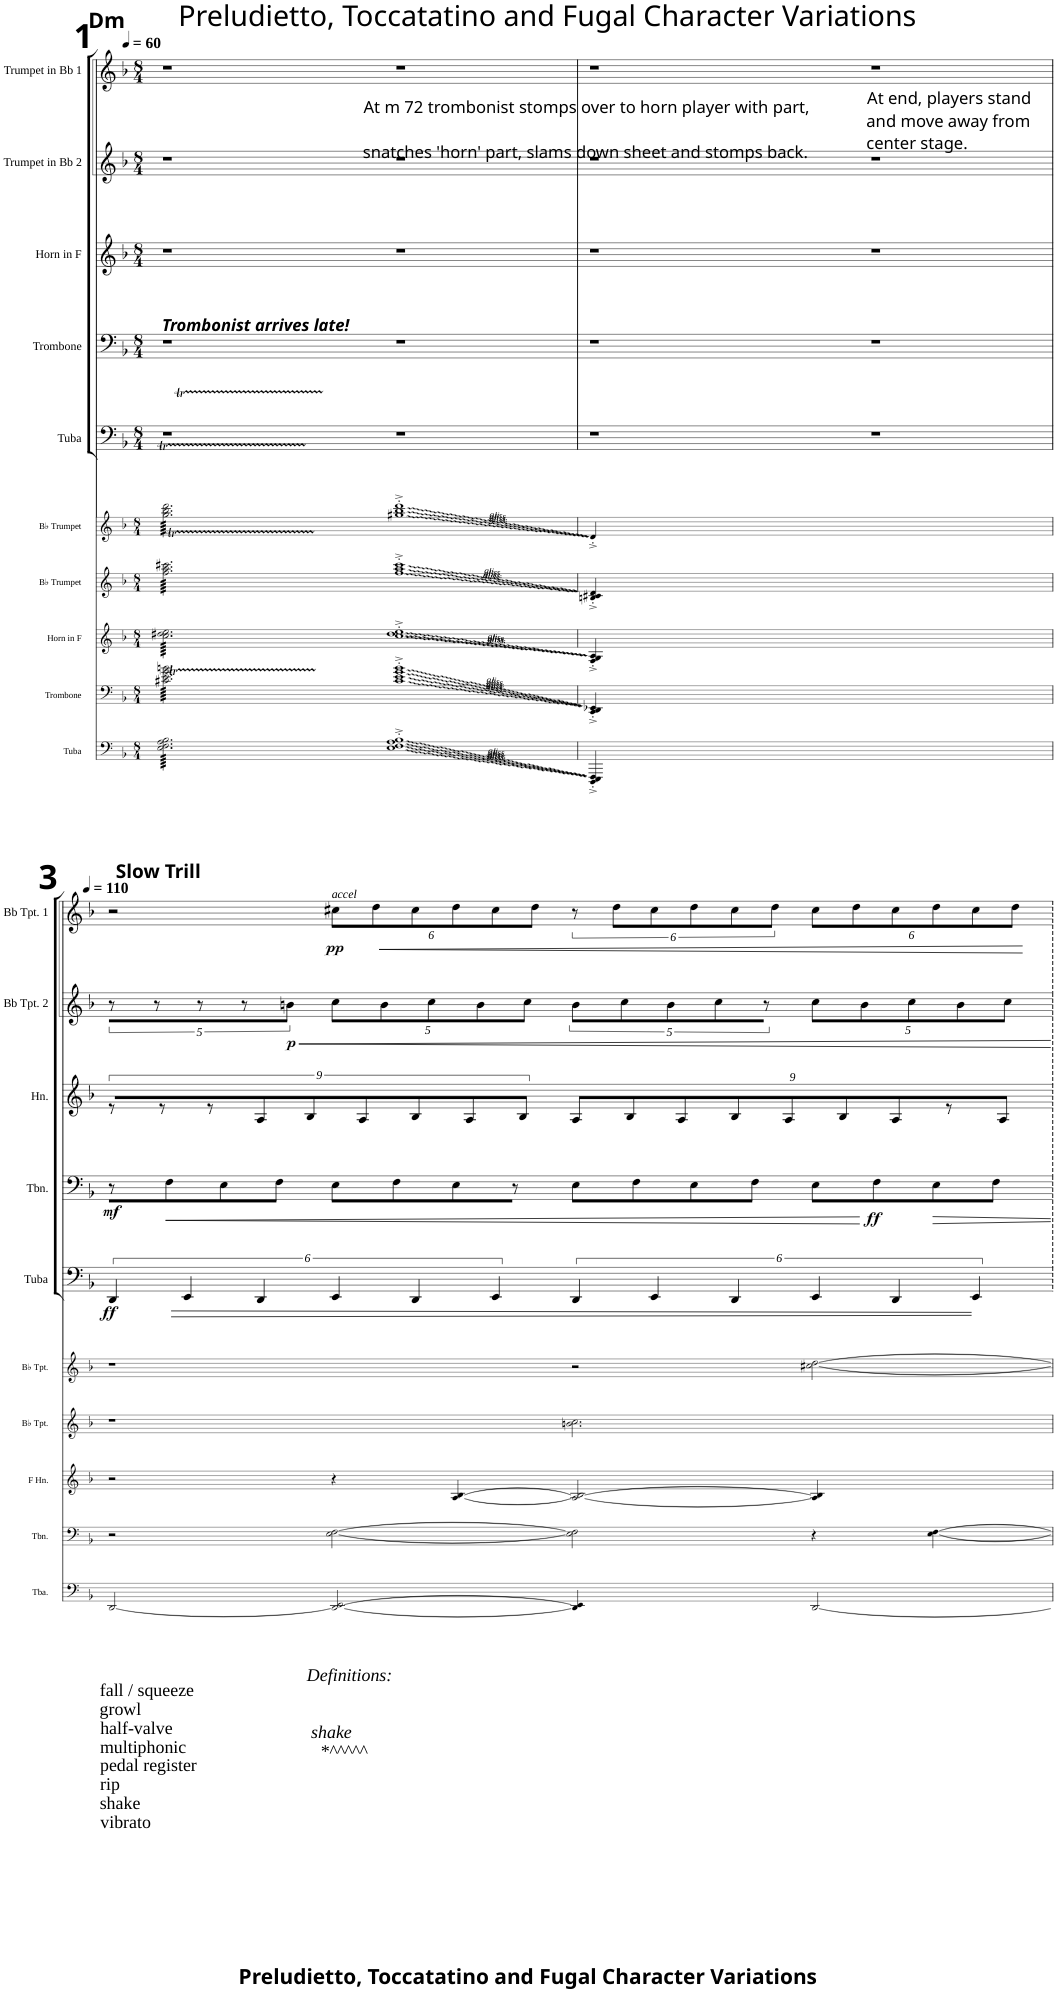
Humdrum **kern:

**kern	**kern	**kern	**kern	**kern	**kern	**dynam	**kern	**dynam	**kern	**kern	**dynam	**kern	**dynam
*part10	*part9	*part8	*part7	*part6	*part5	*part5	*part4	*part4	*part3	*part2	*part2	*part1	*part1
*staff10	*staff9	*staff8	*staff7	*staff6	*staff5	*staff5	*staff4	*staff4	*staff3	*staff2	*staff2	*staff1	*staff1
*I"Tuba	*I"Trombone	*I"Horn in F	*I"Bb Trumpet	*I"Bb Trumpet	*I"Tuba	*	*I"Trombone	*	*I"Horn in F	*I"Trumpet in Bb 2	*	*I"Trumpet in Bb 1	*
*I'Tba.	*I'Tbn.	*	*I'Bb Tpt.	*I'Bb Tpt.	*I'Tuba	*	*I'Tbn.	*	*I'Hn.	*	*	*	*
*stria5	*stria5	*stria5	*stria5	*stria5	*	*	*	*	*	*	*	*	*
*clefF4	*clefF4	*clefG2	*clefG2	*clefG2	*clefF4	*	*clefF4	*	*clefG2	*clefG2	*	*clefG2	*
*	*	*ITrd4c7	*ITrd1c2	*ITrd1c2	*	*	*	*	*ITrd4c7	*ITrd1c2	*	*ITrd1c2	*
*k[b-]	*k[b-]	*k[b-]	*k[b-]	*k[b-]	*k[b-]	*	*k[b-]	*	*k[b-]	*k[b-]	*	*k[b-]	*
*M8/4	*M8/4	*M8/4	*M8/4	*M8/4	*M8/4	*	*M8/4	*	*M8/4	*M8/4	*	*M8/4	*
*MM60	*MM60	*MM60	*MM60	*MM60	*MM60	*	*MM60	*	*MM60	*MM60	*	*MM60	*
=1	=1	=1	=1	=1	=1	=1	=1	=1	=1	=1	=1	=1	=1
!	!	!	!	!	!	!	!	!	!	!	!	!LO:TX:a:B:t=Dm	!
!	!	!	!	!	!	!	!LO:TX:a:Bi:t=Trombonist arrives late!	!	!	!	!	!	!
*tremolo	*	*	*	*	*	*	*	*	*	*	*	*	*
*	*tremolo	*	*	*	*	*	*	*	*	*	*	*	*
*	*	*tremolo	*	*	*	*	*	*	*	*	*	*	*
*	*	*	*tremolo	*	*	*	*	*	*	*	*	*	*
*	*	*	*	*tremolo	*	*	*	*	*	*	*	*	*
64E\T 64F\T 64A\T 64B-\TLLLL	64c#X\ 64e\ 64g\ 64bn\LLLL	64cc\T 64dd#X\T 64ee\TLLLL	64ff\T 64aa\T 64ccc#X\TLLLL	64gg\T 64bb-\T 64ddd\TLLLL	1r	.	1r	.	1r	1r	.	1r	.
64E\T 64F\T 64A\T 64B-\T	64c#X\ 64e\ 64g\ 64bn\	64cc\T 64dd#X\T 64ee\T	64ff\T 64aa\T 64ccc#X\T	64gg\T 64bb-\T 64ddd\T	.	.	.	.	.	.	.	.	.
64E\T 64F\T 64A\T 64B-\T	64c#X\ 64e\ 64g\ 64bn\	64cc\T 64dd#X\T 64ee\T	64ff\T 64aa\T 64ccc#X\T	64gg\T 64bb-\T 64ddd\T	.	.	.	.	.	.	.	.	.
64E\T 64F\T 64A\T 64B-\T	64c#X\ 64e\ 64g\ 64bn\	64cc\T 64dd#X\T 64ee\T	64ff\T 64aa\T 64ccc#X\T	64gg\T 64bb-\T 64ddd\T	.	.	.	.	.	.	.	.	.
64E\T 64F\T 64A\T 64B-\T	64c#X\ 64e\ 64g\ 64bn\	64cc\T 64dd#X\T 64ee\T	64ff\T 64aa\T 64ccc#X\T	64gg\T 64bb-\T 64ddd\T	.	.	.	.	.	.	.	.	.
64E\T 64F\T 64A\T 64B-\T	64c#X\ 64e\ 64g\ 64bn\	64cc\T 64dd#X\T 64ee\T	64ff\T 64aa\T 64ccc#X\T	64gg\T 64bb-\T 64ddd\T	.	.	.	.	.	.	.	.	.
64E\T 64F\T 64A\T 64B-\T	64c#X\ 64e\ 64g\ 64bn\	64cc\T 64dd#X\T 64ee\T	64ff\T 64aa\T 64ccc#X\T	64gg\T 64bb-\T 64ddd\T	.	.	.	.	.	.	.	.	.
64E\T 64F\T 64A\T 64B-\T	64c#X\ 64e\ 64g\ 64bn\	64cc\T 64dd#X\T 64ee\T	64ff\T 64aa\T 64ccc#X\T	64gg\T 64bb-\T 64ddd\T	.	.	.	.	.	.	.	.	.
64E\T 64F\T 64A\T 64B-\T	64c#X\ 64e\ 64g\ 64bn\	64cc\T 64dd#X\T 64ee\T	64ff\T 64aa\T 64ccc#X\T	64gg\T 64bb-\T 64ddd\T	.	.	.	.	.	.	.	.	.
64E\T 64F\T 64A\T 64B-\T	64c#X\ 64e\ 64g\ 64bn\	64cc\T 64dd#X\T 64ee\T	64ff\T 64aa\T 64ccc#X\T	64gg\T 64bb-\T 64ddd\T	.	.	.	.	.	.	.	.	.
64E\T 64F\T 64A\T 64B-\T	64c#X\ 64e\ 64g\ 64bn\	64cc\T 64dd#X\T 64ee\T	64ff\T 64aa\T 64ccc#X\T	64gg\T 64bb-\T 64ddd\T	.	.	.	.	.	.	.	.	.
64E\T 64F\T 64A\T 64B-\T	64c#X\ 64e\ 64g\ 64bn\	64cc\T 64dd#X\T 64ee\T	64ff\T 64aa\T 64ccc#X\T	64gg\T 64bb-\T 64ddd\T	.	.	.	.	.	.	.	.	.
64E\T 64F\T 64A\T 64B-\T	64c#X\ 64e\ 64g\ 64bn\	64cc\T 64dd#X\T 64ee\T	64ff\T 64aa\T 64ccc#X\T	64gg\T 64bb-\T 64ddd\T	.	.	.	.	.	.	.	.	.
64E\T 64F\T 64A\T 64B-\T	64c#X\ 64e\ 64g\ 64bn\	64cc\T 64dd#X\T 64ee\T	64ff\T 64aa\T 64ccc#X\T	64gg\T 64bb-\T 64ddd\T	.	.	.	.	.	.	.	.	.
64E\T 64F\T 64A\T 64B-\T	64c#X\ 64e\ 64g\ 64bn\	64cc\T 64dd#X\T 64ee\T	64ff\T 64aa\T 64ccc#X\T	64gg\T 64bb-\T 64ddd\T	.	.	.	.	.	.	.	.	.
64E\T 64F\T 64A\T 64B-\T	64c#X\ 64e\ 64g\ 64bn\	64cc\T 64dd#X\T 64ee\T	64ff\T 64aa\T 64ccc#X\T	64gg\T 64bb-\T 64ddd\T	.	.	.	.	.	.	.	.	.
64E\T 64F\T 64A\T 64B-\T	64c#X\ 64e\ 64g\ 64bn\	64cc\T 64dd#X\T 64ee\T	64ff\T 64aa\T 64ccc#X\T	64gg\T 64bb-\T 64ddd\T	.	.	.	.	.	.	.	.	.
64E\T 64F\T 64A\T 64B-\T	64c#X\ 64e\ 64g\ 64bn\	64cc\T 64dd#X\T 64ee\T	64ff\T 64aa\T 64ccc#X\T	64gg\T 64bb-\T 64ddd\T	.	.	.	.	.	.	.	.	.
64E\T 64F\T 64A\T 64B-\T	64c#X\ 64e\ 64g\ 64bn\	64cc\T 64dd#X\T 64ee\T	64ff\T 64aa\T 64ccc#X\T	64gg\T 64bb-\T 64ddd\T	.	.	.	.	.	.	.	.	.
64E\T 64F\T 64A\T 64B-\T	64c#X\ 64e\ 64g\ 64bn\	64cc\T 64dd#X\T 64ee\T	64ff\T 64aa\T 64ccc#X\T	64gg\T 64bb-\T 64ddd\T	.	.	.	.	.	.	.	.	.
64E\T 64F\T 64A\T 64B-\T	64c#X\ 64e\ 64g\ 64bn\	64cc\T 64dd#X\T 64ee\T	64ff\T 64aa\T 64ccc#X\T	64gg\T 64bb-\T 64ddd\T	.	.	.	.	.	.	.	.	.
64E\T 64F\T 64A\T 64B-\T	64c#X\ 64e\ 64g\ 64bn\	64cc\T 64dd#X\T 64ee\T	64ff\T 64aa\T 64ccc#X\T	64gg\T 64bb-\T 64ddd\T	.	.	.	.	.	.	.	.	.
64E\T 64F\T 64A\T 64B-\T	64c#X\ 64e\ 64g\ 64bn\	64cc\T 64dd#X\T 64ee\T	64ff\T 64aa\T 64ccc#X\T	64gg\T 64bb-\T 64ddd\T	.	.	.	.	.	.	.	.	.
64E\T 64F\T 64A\T 64B-\T	64c#X\ 64e\ 64g\ 64bn\	64cc\T 64dd#X\T 64ee\T	64ff\T 64aa\T 64ccc#X\T	64gg\T 64bb-\T 64ddd\T	.	.	.	.	.	.	.	.	.
64E\T 64F\T 64A\T 64B-\T	64c#X\ 64e\ 64g\ 64bn\	64cc\T 64dd#X\T 64ee\T	64ff\T 64aa\T 64ccc#X\T	64gg\T 64bb-\T 64ddd\T	.	.	.	.	.	.	.	.	.
64E\T 64F\T 64A\T 64B-\T	64c#X\ 64e\ 64g\ 64bn\	64cc\T 64dd#X\T 64ee\T	64ff\T 64aa\T 64ccc#X\T	64gg\T 64bb-\T 64ddd\T	.	.	.	.	.	.	.	.	.
64E\T 64F\T 64A\T 64B-\T	64c#X\ 64e\ 64g\ 64bn\	64cc\T 64dd#X\T 64ee\T	64ff\T 64aa\T 64ccc#X\T	64gg\T 64bb-\T 64ddd\T	.	.	.	.	.	.	.	.	.
64E\T 64F\T 64A\T 64B-\T	64c#X\ 64e\ 64g\ 64bn\	64cc\T 64dd#X\T 64ee\T	64ff\T 64aa\T 64ccc#X\T	64gg\T 64bb-\T 64ddd\T	.	.	.	.	.	.	.	.	.
64E\T 64F\T 64A\T 64B-\T	64c#X\ 64e\ 64g\ 64bn\	64cc\T 64dd#X\T 64ee\T	64ff\T 64aa\T 64ccc#X\T	64gg\T 64bb-\T 64ddd\T	.	.	.	.	.	.	.	.	.
64E\T 64F\T 64A\T 64B-\T	64c#X\ 64e\ 64g\ 64bn\	64cc\T 64dd#X\T 64ee\T	64ff\T 64aa\T 64ccc#X\T	64gg\T 64bb-\T 64ddd\T	.	.	.	.	.	.	.	.	.
64E\T 64F\T 64A\T 64B-\T	64c#X\ 64e\ 64g\ 64bn\	64cc\T 64dd#X\T 64ee\T	64ff\T 64aa\T 64ccc#X\T	64gg\T 64bb-\T 64ddd\T	.	.	.	.	.	.	.	.	.
64E\T 64F\T 64A\T 64B-\T	64c#X\ 64e\ 64g\ 64bn\	64cc\T 64dd#X\T 64ee\T	64ff\T 64aa\T 64ccc#X\T	64gg\T 64bb-\T 64ddd\T	.	.	.	.	.	.	.	.	.
64E\T 64F\T 64A\T 64B-\T	64c#X\ 64e\ 64g\ 64bn\	64cc\T 64dd#X\T 64ee\T	64ff\T 64aa\T 64ccc#X\T	64gg\T 64bb-\T 64ddd\T	.	.	.	.	.	.	.	.	.
64E\T 64F\T 64A\T 64B-\T	64c#X\ 64e\ 64g\ 64bn\	64cc\T 64dd#X\T 64ee\T	64ff\T 64aa\T 64ccc#X\T	64gg\T 64bb-\T 64ddd\T	.	.	.	.	.	.	.	.	.
64E\T 64F\T 64A\T 64B-\T	64c#X\ 64e\ 64g\ 64bn\	64cc\T 64dd#X\T 64ee\T	64ff\T 64aa\T 64ccc#X\T	64gg\T 64bb-\T 64ddd\T	.	.	.	.	.	.	.	.	.
64E\T 64F\T 64A\T 64B-\T	64c#X\ 64e\ 64g\ 64bn\	64cc\T 64dd#X\T 64ee\T	64ff\T 64aa\T 64ccc#X\T	64gg\T 64bb-\T 64ddd\T	.	.	.	.	.	.	.	.	.
64E\T 64F\T 64A\T 64B-\T	64c#X\ 64e\ 64g\ 64bn\	64cc\T 64dd#X\T 64ee\T	64ff\T 64aa\T 64ccc#X\T	64gg\T 64bb-\T 64ddd\T	.	.	.	.	.	.	.	.	.
64E\T 64F\T 64A\T 64B-\T	64c#X\ 64e\ 64g\ 64bn\	64cc\T 64dd#X\T 64ee\T	64ff\T 64aa\T 64ccc#X\T	64gg\T 64bb-\T 64ddd\T	.	.	.	.	.	.	.	.	.
64E\T 64F\T 64A\T 64B-\T	64c#X\ 64e\ 64g\ 64bn\	64cc\T 64dd#X\T 64ee\T	64ff\T 64aa\T 64ccc#X\T	64gg\T 64bb-\T 64ddd\T	.	.	.	.	.	.	.	.	.
64E\T 64F\T 64A\T 64B-\T	64c#X\ 64e\ 64g\ 64bn\	64cc\T 64dd#X\T 64ee\T	64ff\T 64aa\T 64ccc#X\T	64gg\T 64bb-\T 64ddd\T	.	.	.	.	.	.	.	.	.
64E\T 64F\T 64A\T 64B-\T	64c#X\ 64e\ 64g\ 64bn\	64cc\T 64dd#X\T 64ee\T	64ff\T 64aa\T 64ccc#X\T	64gg\T 64bb-\T 64ddd\T	.	.	.	.	.	.	.	.	.
64E\T 64F\T 64A\T 64B-\T	64c#X\ 64e\ 64g\ 64bn\	64cc\T 64dd#X\T 64ee\T	64ff\T 64aa\T 64ccc#X\T	64gg\T 64bb-\T 64ddd\T	.	.	.	.	.	.	.	.	.
64E\T 64F\T 64A\T 64B-\T	64c#X\ 64e\ 64g\ 64bn\	64cc\T 64dd#X\T 64ee\T	64ff\T 64aa\T 64ccc#X\T	64gg\T 64bb-\T 64ddd\T	.	.	.	.	.	.	.	.	.
64E\T 64F\T 64A\T 64B-\T	64c#X\ 64e\ 64g\ 64bn\	64cc\T 64dd#X\T 64ee\T	64ff\T 64aa\T 64ccc#X\T	64gg\T 64bb-\T 64ddd\T	.	.	.	.	.	.	.	.	.
64E\T 64F\T 64A\T 64B-\T	64c#X\ 64e\ 64g\ 64bn\	64cc\T 64dd#X\T 64ee\T	64ff\T 64aa\T 64ccc#X\T	64gg\T 64bb-\T 64ddd\T	.	.	.	.	.	.	.	.	.
64E\T 64F\T 64A\T 64B-\T	64c#X\ 64e\ 64g\ 64bn\	64cc\T 64dd#X\T 64ee\T	64ff\T 64aa\T 64ccc#X\T	64gg\T 64bb-\T 64ddd\T	.	.	.	.	.	.	.	.	.
64E\T 64F\T 64A\T 64B-\T	64c#X\ 64e\ 64g\ 64bn\	64cc\T 64dd#X\T 64ee\T	64ff\T 64aa\T 64ccc#X\T	64gg\T 64bb-\T 64ddd\T	.	.	.	.	.	.	.	.	.
64E\T 64F\T 64A\T 64B-\TJJJJ	64c#X\ 64e\ 64g\ 64bn\JJJJ	64cc\T 64dd#X\T 64ee\TJJJJ	64ff\T 64aa\T 64ccc#X\TJJJJ	64gg\T 64bb-\T 64ddd\TJJJJ	.	.	.	.	.	.	.	.	.
*	*	*	*	*Xtremolo	*	*	*	*	*	*	*	*	*
*	*	*	*Xtremolo	*	*	*	*	*	*	*	*	*	*
*	*	*Xtremolo	*	*	*	*	*	*	*	*	*	*	*
*	*Xtremolo	*	*	*	*	*	*	*	*	*	*	*	*
*Xtremolo	*	*	*	*	*	*	*	*	*	*	*	*	*
4ryy	4ryy	4ryy	4ryy	4ryy	.	.	.	.	.	.	.	.	.
!	!	!	!	!	!	!	!	!	!	!	!	!LO:TX:a:t=At m 72 trombonist stomps over to horn player with part,	!
!	!	!	!	!	!	!	!	!	!	!	!	!LO:TX:a:t=snatches 'horn' part, slams down sheet and stomps back.	!
1E'^ 1F'^ 1A'^ 1B-'^	1c#'^ 1e'^ 1g'^ 1b'^	1cc'^ 1dd#'^ 1ee'^	1ff'^ 1aa'^ 1ccc#'^	1gg#X'^ 1bb-'^ 1ddd'^	1r	.	1r	.	1r	1r	.	1r	.
=2	=2	=2	=2	=2	=2	=2	=2	=2	=2	=2	=2	=2	=2
4DDD/'^ 4EEE/'^ 4FFF/'^	4CC/'^ 4DD/'^ 4EE-X/'^	4F/'^ 4G/'^ 4A/'^	4Bn/'^ 4c#X/'^ 4d/'^	4d'^/	1r	.	1r	.	1r	1r	.	1r	.
4ryy	4ryy	4ryy	4ryy	4ryy	.	.	.	.	.	.	.	.	.
2ryy	2ryy	2ryy	2ryy	2ryy	.	.	.	.	.	.	.	.	.
!	!	!	!	!	!	!	!	!	!	!	!	!LO:TX:a:t=At end, players stand	!
!	!	!	!	!	!	!	!	!	!	!	!	!LO:TX:a:t=and move away from	!
!	!	!	!	!	!	!	!	!	!	!	!	!LO:TX:a:t=center stage.	!
1ryy	1ryy	1ryy	1ryy	1ryy	1r	.	1r	.	1r	1r	.	1r	.
!!LO:LB:g=z
=3	=3	=3	=3	=3	=3	=3	=3	=3	=3	=3	=3	=3	=3
*	*	*	*	*	*	*	*	*	*	*	*	*MM110	*
!	!	!	!	!	!	!	!	!	!	!	!	!LO:TX:a:B:t=Slow Trill	!
!LO:TX:a:t=fall / squeeze	!	!	!	!	!	!	!	!	!	!	!	!	!
!LO:TX:a:t=growl	!	!	!	!	!	!	!	!	!	!	!	!	!
!LO:TX:a:t=half-valve	!	!	!	!	!	!	!	!	!	!	!	!	!
!LO:TX:a:t=multiphonic	!	!	!	!	!	!	!	!	!	!	!	!	!
!LO:TX:a:t=pedal register	!	!	!	!	!	!	!	!	!	!	!	!	!
!LO:TX:a:t=rip	!	!	!	!	!	!	!	!	!	!	!	!	!
!LO:TX:a:t=shake	!	!	!	!	!	!	!	!	!	!	!	!	!
!LO:TX:a:t=vibrato	!	!	!	!	!	!	!	!	!	!	!	!	!
!	!	!	!	!	!	!LO:DY:b	!	!LO:DY:b	!	!	!	!	!
[2DD/	2r	2r	1r	1r	6DD/	ff	8r	mf	9r	10r	.	2r	.
.	.	.	.	.	.	.	.	.	.	10r	.	.	.
.	.	.	.	.	.	.	.	.	9r	.	.	.	.
!	!	!	!	!	!	!	!	!LO:HP:b	!	!	!	!	!
.	.	.	.	.	.	.	8F\	<	.	.	.	.	.
.	.	.	.	.	6EE/	.	.	.	.	.	.	.	.
.	.	.	.	.	.	.	.	.	.	10r	.	.	.
.	.	.	.	.	.	.	.	.	9r	.	.	.	.
.	.	.	.	.	.	.	8E\	.	.	.	.	.	.
.	.	.	.	.	.	.	.	.	.	10r	.	.	.
.	.	.	.	.	6DD/	.	.	.	9A/	.	.	.	.
.	.	.	.	.	.	.	8F\J	.	.	.	.	.	.
!	!	!	!	!	!	!	!	!	!	!	!LO:DY:b	!	!
.	.	.	.	.	.	.	.	.	.	10bn\J	p	.	.
.	.	.	.	.	.	.	.	.	9B-/	.	.	.	.
*	*	*	*	*	*	*	*	*	*	*Xbrackettup	*	*Xbrackettup	*
!	!	!	!	!	!	!	!	!	!	!	!	!LO:TX:a:i:t=accel	!
!LO:TX:b:i:t=Definitions&colon;	!	!	!	!	!	!	!	!	!	!	!	!	!
!LO:TX:b:t=shake	!	!	!	!	!	!	!	!	!	!	!	!	!
!LO:TX:b:t=*^^^^^	!	!	!	!	!	!	!	!	!	!	!	!	!
!	!	!	!	!	!	!	!	!	!	!	!	!	!LO:DY:b
2DD/_ [2EE/	[2E\ [2F\	4r	.	.	6EE/	.	8E\L	.	.	10cc\L	.	12cc#X\L	pp
.	.	.	.	.	.	.	.	.	9A/	.	.	.	.
.	.	.	.	.	.	.	.	.	.	.	.	12dd\	.
.	.	.	.	.	.	.	.	.	.	10b\	.	.	.
.	.	.	.	.	.	.	8F\	.	.	.	.	.	.
.	.	.	.	.	6DD/	.	.	.	9B-/	.	.	12cc#\	.
.	.	.	.	.	.	.	.	.	.	10cc\	.	.	.
.	.	[4A/ [4B-/	.	.	.	.	8E\	.	.	.	.	12dd\	.
.	.	.	.	.	.	.	.	.	9A/	.	.	.	.
.	.	.	.	.	.	.	.	.	.	10b\	.	.	.
.	.	.	.	.	6EE/	.	.	.	.	.	.	12cc#\	.
.	.	.	.	.	.	.	8r	.	.	.	.	.	.
.	.	.	.	.	.	.	.	.	9B-/J	.	.	.	.
.	.	.	.	.	.	.	.	.	.	10cc\J	.	.	.
.	.	.	.	.	.	.	.	.	.	.	.	12dd\J	.
*	*	*	*	*	*	*	*	*	*Xbrackettup	*brackettup	*	*brackettup	*
4DD/] 4EE/]	2E\] 2F\]	2A/_ 2B-/_	2.bn\ 2.cc\	2r	6DD/	.	8E\L	.	9A/L	10b\L	.	12r	.
.	.	.	.	.	.	.	.	.	.	.	.	12dd\L	.
.	.	.	.	.	.	.	.	.	.	10cc\	.	.	.
.	.	.	.	.	.	.	.	.	9B-/	.	.	.	.
.	.	.	.	.	.	.	8F\	.	.	.	.	.	.
.	.	.	.	.	6EE/	.	.	.	.	.	.	12cc#\	.
.	.	.	.	.	.	.	.	.	.	10b\	.	.	.
.	.	.	.	.	.	.	.	.	9A/	.	.	.	.
4ryy	.	.	.	.	.	.	8E\	.	.	.	.	12dd\	.
.	.	.	.	.	.	.	.	.	.	10cc\	.	.	.
.	.	.	.	.	6DD/	.	.	.	9B-/	.	.	12cc#\	.
.	.	.	.	.	.	.	8F\J	.	.	.	.	.	.
.	.	.	.	.	.	.	.	.	.	10r	.	.	.
.	.	.	.	.	.	.	.	.	.	.	.	12dd\J	.
.	.	.	.	.	.	.	.	.	9A/	.	.	.	.
*	*	*	*	*	*	*	*	*	*	*Xbrackettup	*	*Xbrackettup	*
[2DD/	4r	4A/] 4B-/]	.	[2cc#X\ [2dd\	6EE/	.	8E\L	.	.	10cc\L	.	12cc#\L	.
.	.	.	.	.	.	.	.	.	9B-/	.	.	.	.
.	.	.	.	.	.	.	.	.	.	.	.	12dd\	.
.	.	.	.	.	.	.	.	.	.	10b\	.	.	.
!	!	!	!	!	!	!	!	!LO:DY:n=1:b	!	!	!	!	!
.	.	.	.	.	.	.	8F\	[ ff	.	.	.	.	.
.	.	.	.	.	6DD/	.	.	.	9A/	.	.	12cc#\	.
.	.	.	.	.	.	.	.	.	.	10cc\	.	.	.
.	[4E\ [4F\	4ryy	4ryy	.	.	.	8E\	.	.	.	.	12dd\	.
.	.	.	.	.	.	.	.	.	9r	.	.	.	.
.	.	.	.	.	.	.	.	.	.	10b\	.	.	.
.	.	.	.	.	6EE/	.	.	.	.	.	.	12cc#\	.
.	.	.	.	.	.	.	8F\J	.	.	.	.	.	.
.	.	.	.	.	.	.	.	.	9A/J	.	.	.	.
.	.	.	.	.	.	.	.	.	.	10cc\J	.	.	.
.	.	.	.	.	.	.	.	.	.	.	.	12dd\J	.
=	=	=	=	=	=	=	=	=	=	=	=	=	=
*-	*-	*-	*-	*-	*-	*-	*-	*-	*-	*-	*-	*-	*-
